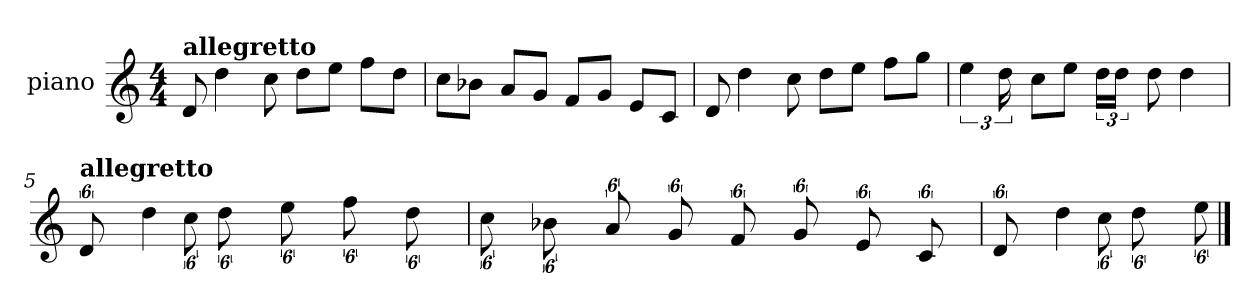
**kern
*part1
*staff1
*I"piano
*I'Pno
*clefG2
*k[]
*C:
*M4/4
=1
!LO:TX:a:B:t=allegretto
8d
4dd
8cc
8dd\L
8ee\J
8ff\L
8dd\J
=2
8cc\L
8b-X\J
8a/L
8g/J
8f/L
8g/J
8e/L
8c/J
=3
8d
4dd
8cc
8dd\L
8ee\J
8ff\L
8gg\J
=4
6ee
24dd
24ryy
8cc\L
8ee\J
24dd\LL
24dd\JJ
24ryy
8dd
4dd
=5
!LO:TX:a:B:t=allegretto
48%5d
48ryy
4dd
48%5cc
48ryy
48%5dd
48ryy
48%5ee
48ryy
48%5ff
48ryy
48%5dd
48ryy
=6
48%5cc
48ryy
48%5b-X
48ryy
48%5a
48ryy
48%5g
48ryy
48%5f
48ryy
48%5g
48ryy
48%5e
48ryy
48%5c
48ryy
=7
48%5d
48ryy
4dd
48%5cc
48ryy
48%5dd
48ryy
48%5ee
==
*-
